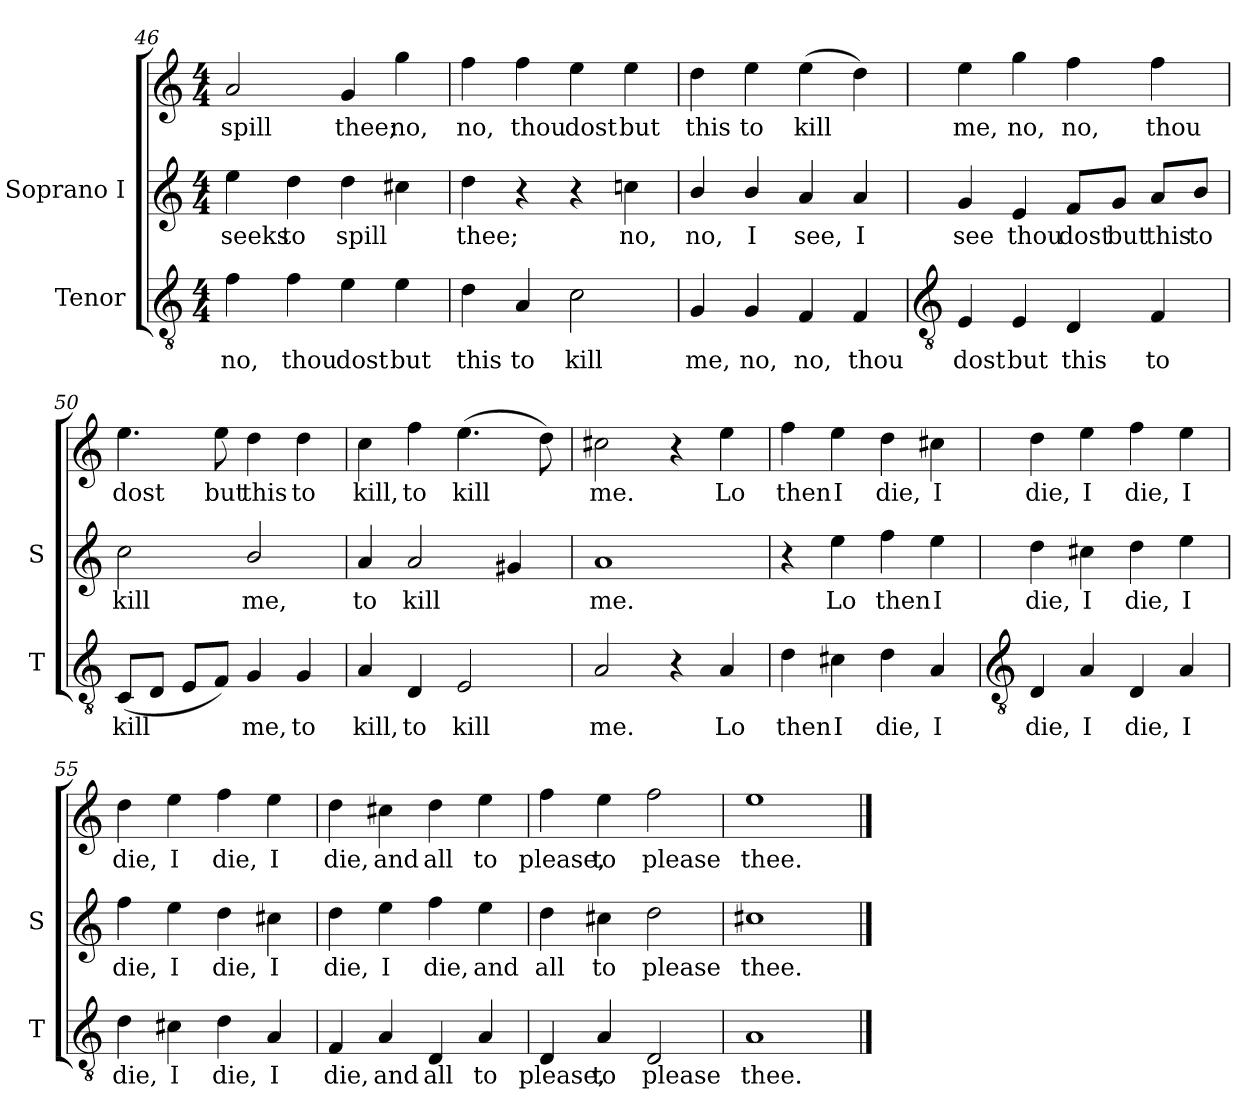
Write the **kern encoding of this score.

**kern	**text	**kern	**text	**kern	**text
*part2	*part2	*part1	*part1	*part1	*part1
*staff3	*staff3	*staff2	*staff2	*staff1	*staff1
*I"Tenor	*	*I"Soprano I	*	*	*
*I'T	*	*I'S	*	*	*
*clefGv2	*	*clefG2	*	*clefG2	*
*k[]	*	*k[]	*	*k[]	*
*C:	*	*C:	*	*C:	*
*M4/4	*	*M4/4	*	*M4/4	*
=46	=46	=46	=46	=46	=46
!	!LO:LY:b	!	!LO:LY:b	!	!LO:LY:b
4f	no,	4ee	seeks	2a	spill
!	!LO:LY:b	!	!LO:LY:b	!	!
4f	thou	4dd	to	.	.
!	!LO:LY:b	!	!LO:LY:b	!	!LO:LY:b
4e	dost	4dd	spill	4g	thee;
!	!LO:LY:b	!	!	!	!LO:LY:b
4e	but	4cc#X	.	4gg	no,
=47	=47	=47	=47	=47	=47
!	!LO:LY:b	!	!LO:LY:b	!	!LO:LY:b
4d	this	4dd	thee;	4ff	no,
!	!LO:LY:b	!	!	!	!LO:LY:b
4A	to	4r	.	4ff	thou
!	!LO:LY:b	!	!	!	!LO:LY:b
2c	kill	4r	.	4ee	dost
!	!	!	!LO:LY:b	!	!LO:LY:b
.	.	4ccn	no,	4ee	but
=48	=48	=48	=48	=48	=48
!	!LO:LY:b	!	!LO:LY:b	!	!LO:LY:b
4G	me,	4b/	no,	4dd	this
!	!LO:LY:b	!	!LO:LY:b	!	!LO:LY:b
4G	no,	4b/	I	4ee	to
!	!LO:LY:b	!	!LO:LY:b	!	!LO:LY:b
4F	no,	4a	see,	(>4ee	kill
!	!LO:LY:b	!	!LO:LY:b	!	!
4F	thou	4a	I	4dd)	.
!!LO:LB:g=z
=49	=49	=49	=49	=49	=49
*clefGv2	*	*	*	*	*
!	!LO:LY:b	!	!LO:LY:b	!	!LO:LY:b
4E	dost	4g	see	4ee	me,
!	!LO:LY:b	!	!LO:LY:b	!	!LO:LY:b
4E	but	4e	thou	4gg	no,
!	!LO:LY:b	!	!LO:LY:b	!	!LO:LY:b
4D	this	8f/L	dost	4ff	no,
!	!	!	!LO:LY:b	!	!
.	.	8g/J	but	.	.
!	!LO:LY:b	!	!LO:LY:b	!	!LO:LY:b
4F	to	8a/L	this	4ff	thou
!	!	!	!LO:LY:b	!	!
.	.	8b/J	to	.	.
=50	=50	=50	=50	=50	=50
!	!LO:LY:b	!	!LO:LY:b	!	!LO:LY:b
(<8CL	kill	2cc	kill	4.ee	dost
8DJ	.	.	.	.	.
8EL	.	.	.	.	.
!	!	!	!	!	!LO:LY:b
8FJ)	.	.	.	8ee	but
!	!LO:LY:b	!	!LO:LY:b	!	!LO:LY:b
4G	me,	2b/	me,	4dd	this
!	!LO:LY:b	!	!	!	!LO:LY:b
4G	to	.	.	4dd	to
=51	=51	=51	=51	=51	=51
!	!LO:LY:b	!	!LO:LY:b	!	!LO:LY:b
4A	kill,	4a	to	4cc	kill,
!	!LO:LY:b	!	!LO:LY:b	!	!LO:LY:b
4D	to	2a	kill	4ff	to
!	!LO:LY:b	!	!	!	!LO:LY:b
2E	kill	.	.	(>4.ee	kill
.	.	4g#X	.	.	.
.	.	.	.	8dd)	.
=52	=52	=52	=52	=52	=52
!	!LO:LY:b	!	!LO:LY:b	!	!LO:LY:b
2A	me.	1a	me.	2cc#X	me.
4r	.	.	.	4r	.
!	!LO:LY:b	!	!	!	!LO:LY:b
4A	Lo	.	.	4ee	Lo
=53	=53	=53	=53	=53	=53
!	!LO:LY:b	!	!	!	!LO:LY:b
4d	then	4r	.	4ff	then
!	!LO:LY:b	!	!LO:LY:b	!	!LO:LY:b
4c#X	I	4ee	Lo	4ee	I
!	!LO:LY:b	!	!LO:LY:b	!	!LO:LY:b
4d	die,	4ff	then	4dd	die,
!	!LO:LY:b	!	!LO:LY:b	!	!LO:LY:b
4A	I	4ee	I	4cc#X	I
!!LO:LB:g=z
=54	=54	=54	=54	=54	=54
*clefGv2	*	*	*	*	*
!	!LO:LY:b	!	!LO:LY:b	!	!LO:LY:b
4D	die,	4dd	die,	4dd	die,
!	!LO:LY:b	!	!LO:LY:b	!	!LO:LY:b
4A	I	4cc#X	I	4ee	I
!	!LO:LY:b	!	!LO:LY:b	!	!LO:LY:b
4D	die,	4dd	die,	4ff	die,
!	!LO:LY:b	!	!LO:LY:b	!	!LO:LY:b
4A	I	4ee	I	4ee	I
=55	=55	=55	=55	=55	=55
!	!LO:LY:b	!	!LO:LY:b	!	!LO:LY:b
4d	die,	4ff	die,	4dd	die,
!	!LO:LY:b	!	!LO:LY:b	!	!LO:LY:b
4c#X	I	4ee	I	4ee	I
!	!LO:LY:b	!	!LO:LY:b	!	!LO:LY:b
4d	die,	4dd	die,	4ff	die,
!	!LO:LY:b	!	!LO:LY:b	!	!LO:LY:b
4A	I	4cc#X	I	4ee	I
=56	=56	=56	=56	=56	=56
!	!LO:LY:b	!	!LO:LY:b	!	!LO:LY:b
4F	die,	4dd	die,	4dd	die,
!	!LO:LY:b	!	!LO:LY:b	!	!LO:LY:b
4A	and	4ee	I	4cc#X	and
!	!LO:LY:b	!	!LO:LY:b	!	!LO:LY:b
4D	all	4ff	die,	4dd	all
!	!LO:LY:b	!	!LO:LY:b	!	!LO:LY:b
4A	to	4ee	and	4ee	to
=57	=57	=57	=57	=57	=57
!	!LO:LY:b	!	!LO:LY:b	!	!LO:LY:b
4D	please,	4dd	all	4ff	please,
!	!LO:LY:b	!	!LO:LY:b	!	!LO:LY:b
4A	to	4cc#X	to	4ee	to
!	!LO:LY:b	!	!LO:LY:b	!	!LO:LY:b
2D	please	2dd	please	2ff	please
=58	=58	=58	=58	=58	=58
!	!LO:LY:b	!	!LO:LY:b	!	!LO:LY:b
1A	thee.	1cc#X	thee.	1ee	thee.
==	==	==	==	==	==
*-	*-	*-	*-	*-	*-
